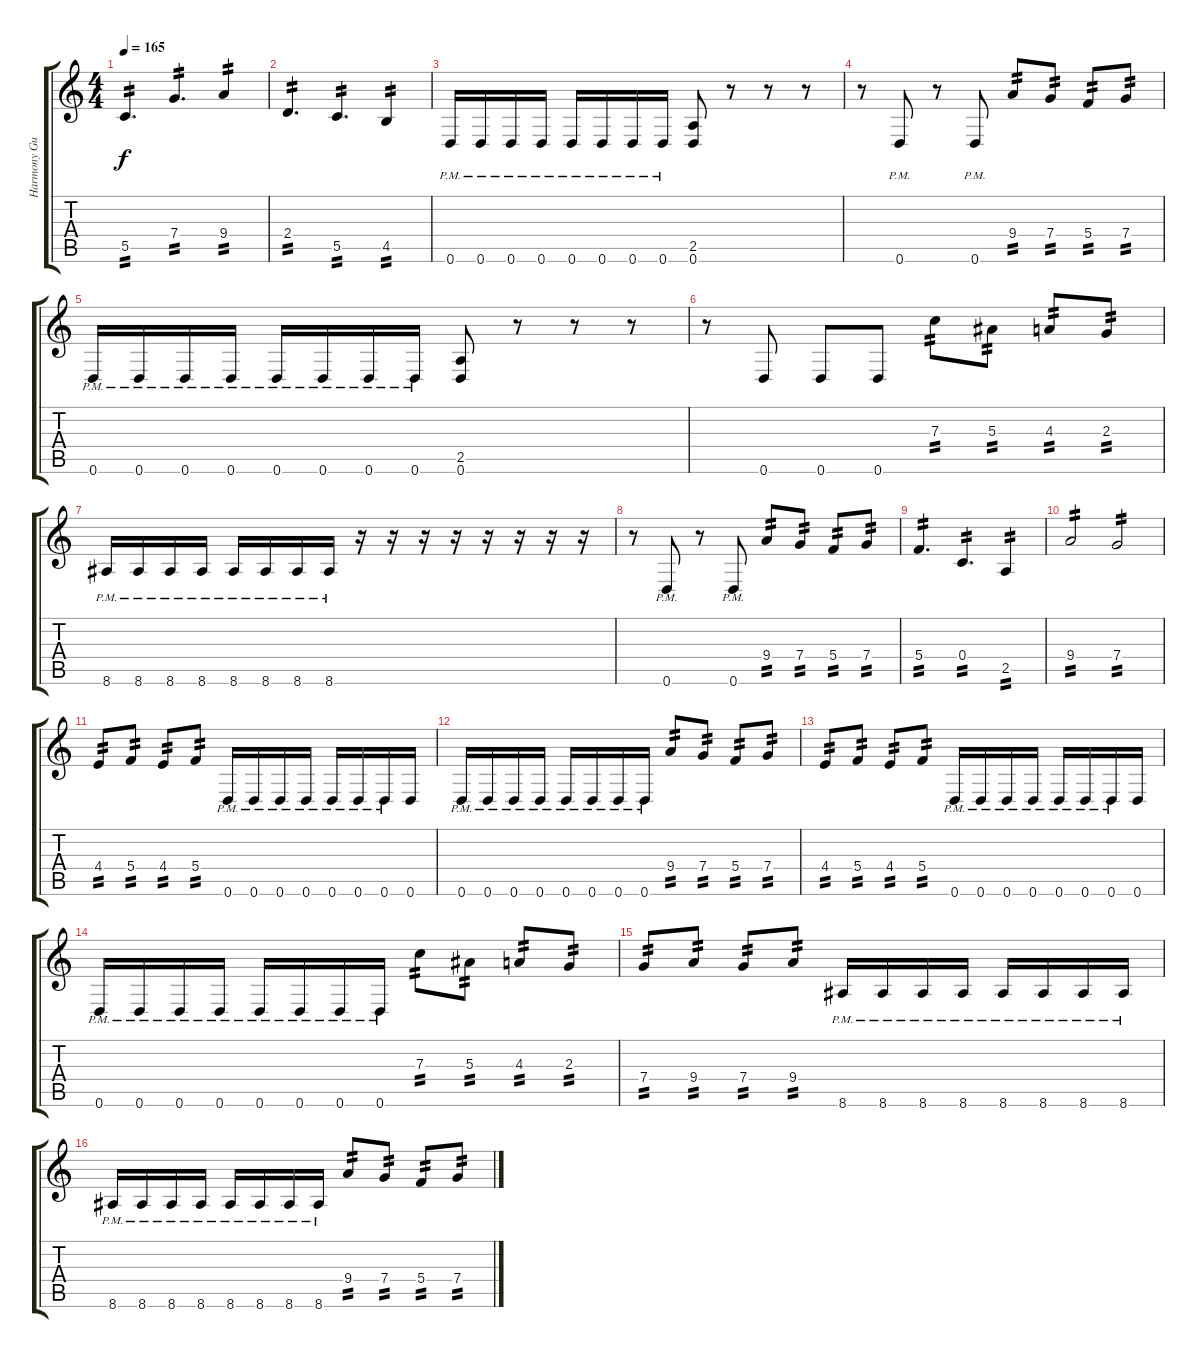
\track ("Harmony Guitar" "Harmony Gu") {instrument distortionguitar}
\staff {score tabs}
\tuning (D4 A3 F3 C3 G2 D2) {hide}
\ts (4 4)
\tempo 165
\clef g2
\ks c
5.5.4{d tp 2 dy f} 7.4.4{d tp 2} 9.4.4{tp 2} |
2.4.4{d tp 2} 5.5.4{d tp 2} 4.5.4{tp 2} |
0.6{pm}.16 0.6{pm}.16 0.6{pm}.16 0.6{pm}.16 0.6{pm}.16 0.6{pm}.16 0.6{pm}.16 0.6{pm}.16 (2.5 0.6).8 r.8 r.8 r.8 |
r.8 0.6{pm}.8 r.8 0.6{pm}.8 9.4.8{tp 2} 7.4.8{tp 2} 5.4.8{tp 2} 7.4.8{tp 2} |
0.6{pm}.16 0.6{pm}.16 0.6{pm}.16 0.6{pm}.16 0.6{pm}.16 0.6{pm}.16 0.6{pm}.16 0.6{pm}.16 (2.5 0.6).8 r.8 r.8 r.8 |
r.8 0.6.8 0.6.8 0.6.8 7.3.8{tp 2} 5.3.8{tp 2} 4.3.8{tp 2} 2.3.8{tp 2} |
8.6{pm}.16 8.6{pm}.16 8.6{pm}.16 8.6{pm}.16 8.6{pm}.16 8.6{pm}.16 8.6{pm}.16 8.6{pm}.16 r.16 r.16 r.16 r.16 r.16 r.16 r.16 r.16 |
r.8 0.6{pm}.8 r.8 0.6{pm}.8 9.4.8{tp 2} 7.4.8{tp 2} 5.4.8{tp 2} 7.4.8{tp 2} |
5.4.4{d tp 2} 0.4.4{d tp 2} 2.5.4{tp 2} |
9.4.2{tp 2} 7.4.2{tp 2} |
4.4.8{tp 2} 5.4.8{tp 2} 4.4.8{tp 2} 5.4.8{tp 2} 0.6{pm}.16 0.6{pm}.16 0.6{pm}.16 0.6{pm}.16 0.6{pm}.16 0.6{pm}.16 0.6{pm}.16 0.6.16 |
0.6{pm}.16 0.6{pm}.16 0.6{pm}.16 0.6{pm}.16 0.6{pm}.16 0.6{pm}.16 0.6{pm}.16 0.6{pm}.16 9.4.8{tp 2} 7.4.8{tp 2} 5.4.8{tp 2} 7.4.8{tp 2} |
4.4.8{tp 2} 5.4.8{tp 2} 4.4.8{tp 2} 5.4.8{tp 2} 0.6{pm}.16 0.6{pm}.16 0.6{pm}.16 0.6{pm}.16 0.6{pm}.16 0.6{pm}.16 0.6{pm}.16 0.6.16 |
0.6{pm}.16 0.6{pm}.16 0.6{pm}.16 0.6{pm}.16 0.6{pm}.16 0.6{pm}.16 0.6{pm}.16 0.6{pm}.16 7.3.8{tp 2} 5.3.8{tp 2} 4.3.8{tp 2} 2.3.8{tp 2} |
7.4.8{tp 2} 9.4.8{tp 2} 7.4.8{tp 2} 9.4.8{tp 2} 8.6{pm}.16 8.6{pm}.16 8.6{pm}.16 8.6{pm}.16 8.6{pm}.16 8.6{pm}.16 8.6{pm}.16 8.6{pm}.16 |
8.6{pm}.16 8.6{pm}.16 8.6{pm}.16 8.6{pm}.16 8.6{pm}.16 8.6{pm}.16 8.6{pm}.16 8.6{pm}.16 9.4.8{tp 2} 7.4.8{tp 2} 5.4.8{tp 2} 7.4.8{tp 2}
